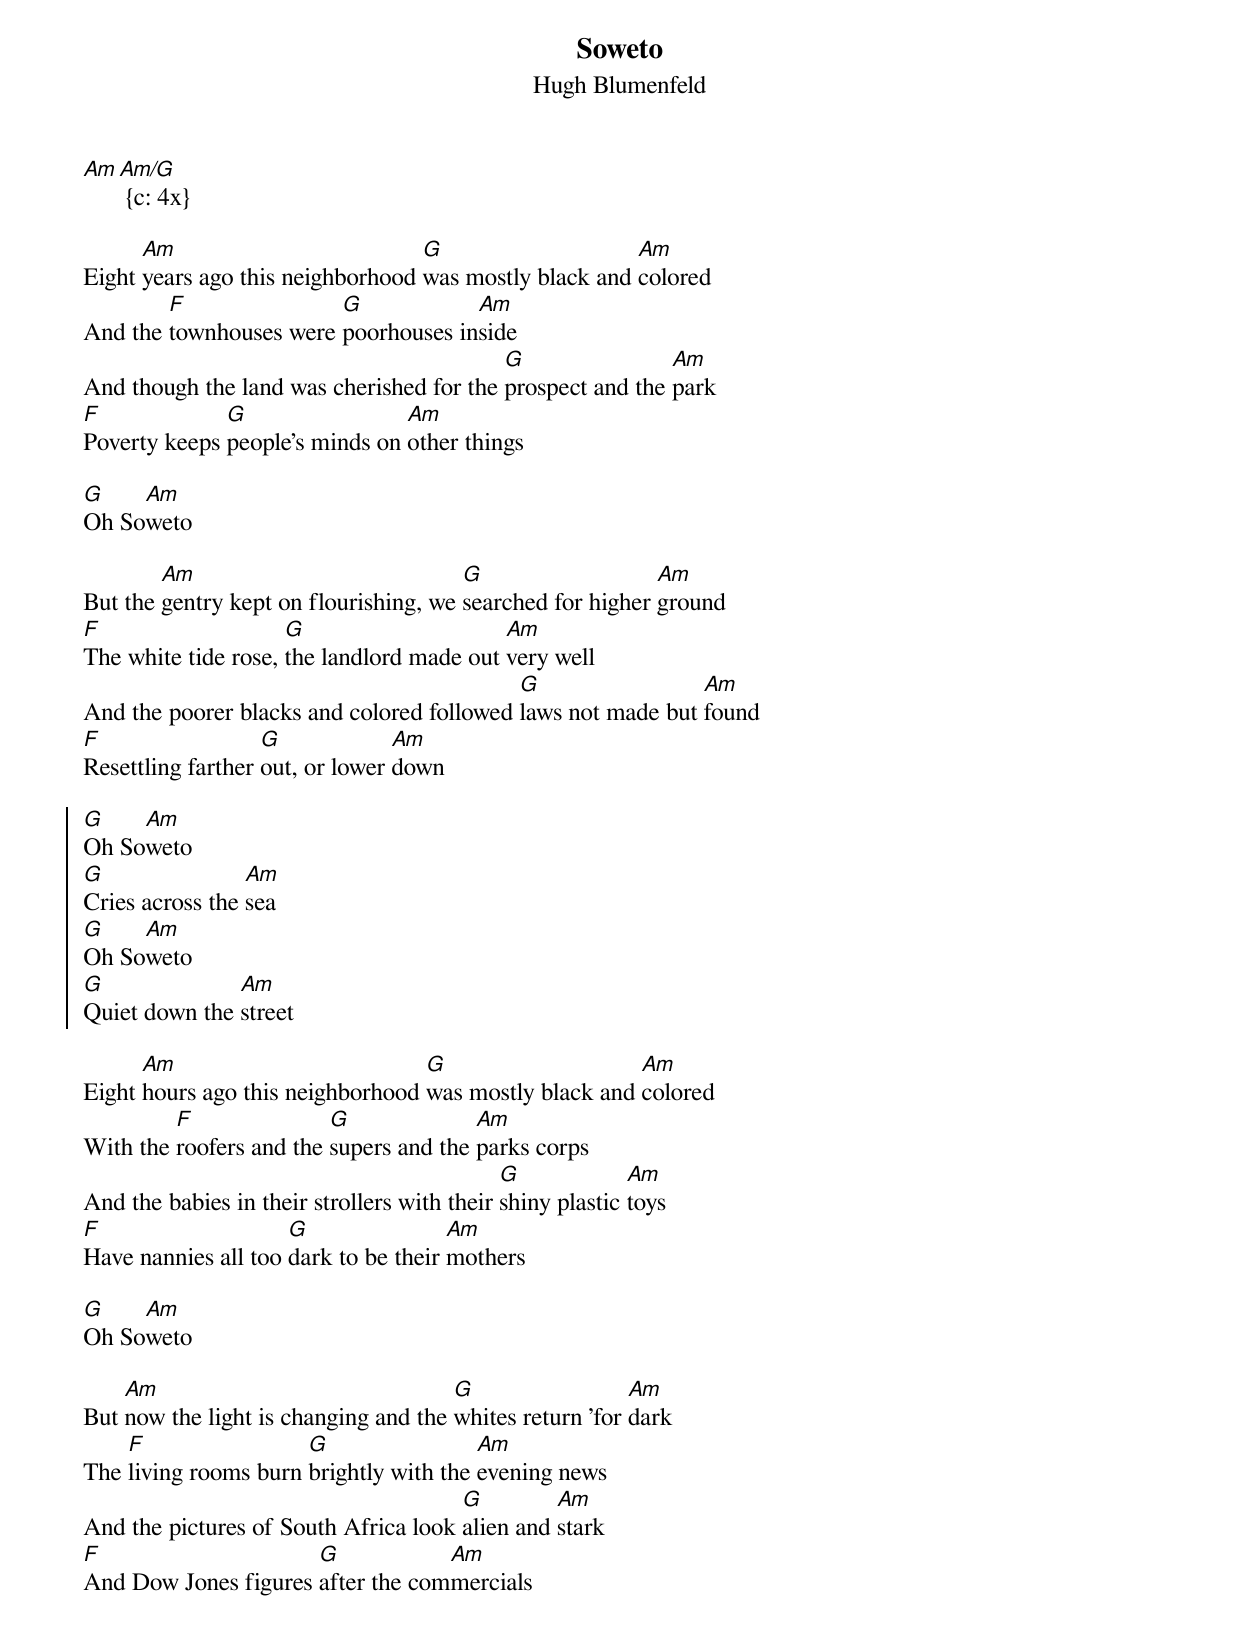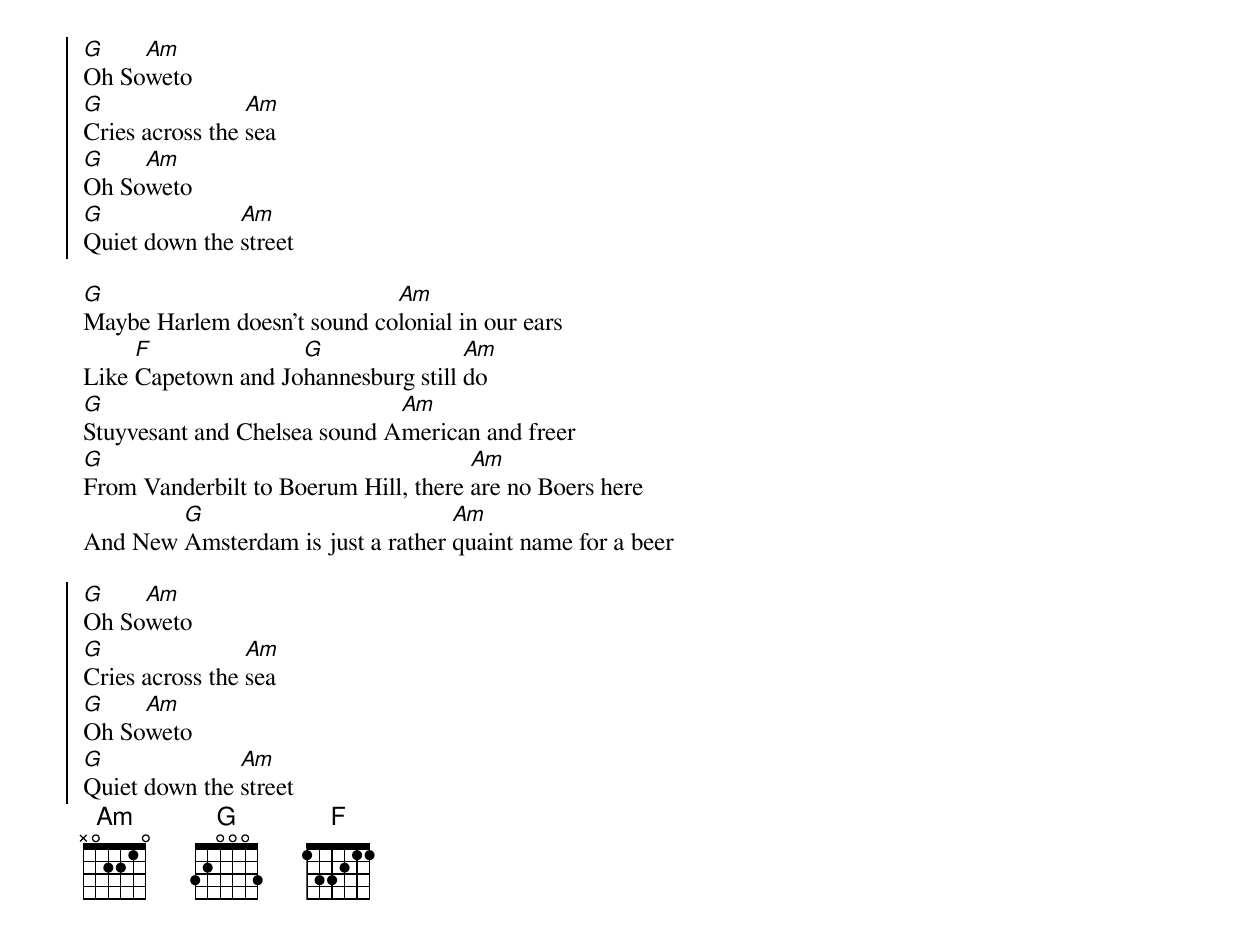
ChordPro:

{t: Soweto}
{st: Hugh Blumenfeld}

[Am][Am/G] {c: 4x}

Eight [Am]years ago this neighborhood [G]was mostly black and [Am]colored
And the [F]townhouses were [G]poorhouses in[Am]side
And though the land was cherished for the [G]prospect and the [Am]park
[F]Poverty keeps [G]people's minds on [Am]other things

[G]Oh So[Am]weto

But the [Am]gentry kept on flourishing, we [G]searched for higher [Am]ground
[F]The white tide rose, [G]the landlord made out [Am]very well
And the poorer blacks and colored followed [G]laws not made but [Am]found
[F]Resettling farther [G]out, or lower [Am]down

{soc}
[G]Oh So[Am]weto
[G]Cries across the [Am]sea
[G]Oh So[Am]weto
[G]Quiet down the [Am]street
{eoc}

Eight [Am]hours ago this neighborhood [G]was mostly black and [Am]colored
With the [F]roofers and the [G]supers and the [Am]parks corps
And the babies in their strollers with their [G]shiny plastic [Am]toys
[F]Have nannies all too [G]dark to be their [Am]mothers

[G]Oh So[Am]weto

But [Am]now the light is changing and the [G]whites return 'for [Am]dark
The [F]living rooms burn [G]brightly with the [Am]evening news
And the pictures of South Africa look [G]alien and [Am]stark
[F]And Dow Jones figures [G]after the com[Am]mercials

{soc}
[G]Oh So[Am]weto
[G]Cries across the [Am]sea
[G]Oh So[Am]weto
[G]Quiet down the [Am]street
{eoc}

[G]Maybe Harlem doesn't sound co[Am]lonial in our ears
Like [F]Capetown and Jo[G]hannesburg still [Am]do
[G]Stuyvesant and Chelsea sound A[Am]merican and freer
[G]From Vanderbilt to Boerum Hill, there [Am]are no Boers here
And New [G]Amsterdam is just a rather [Am]quaint name for a beer

{soc}
[G]Oh So[Am]weto
[G]Cries across the [Am]sea
[G]Oh So[Am]weto
[G]Quiet down the [Am]street
{eoc}
